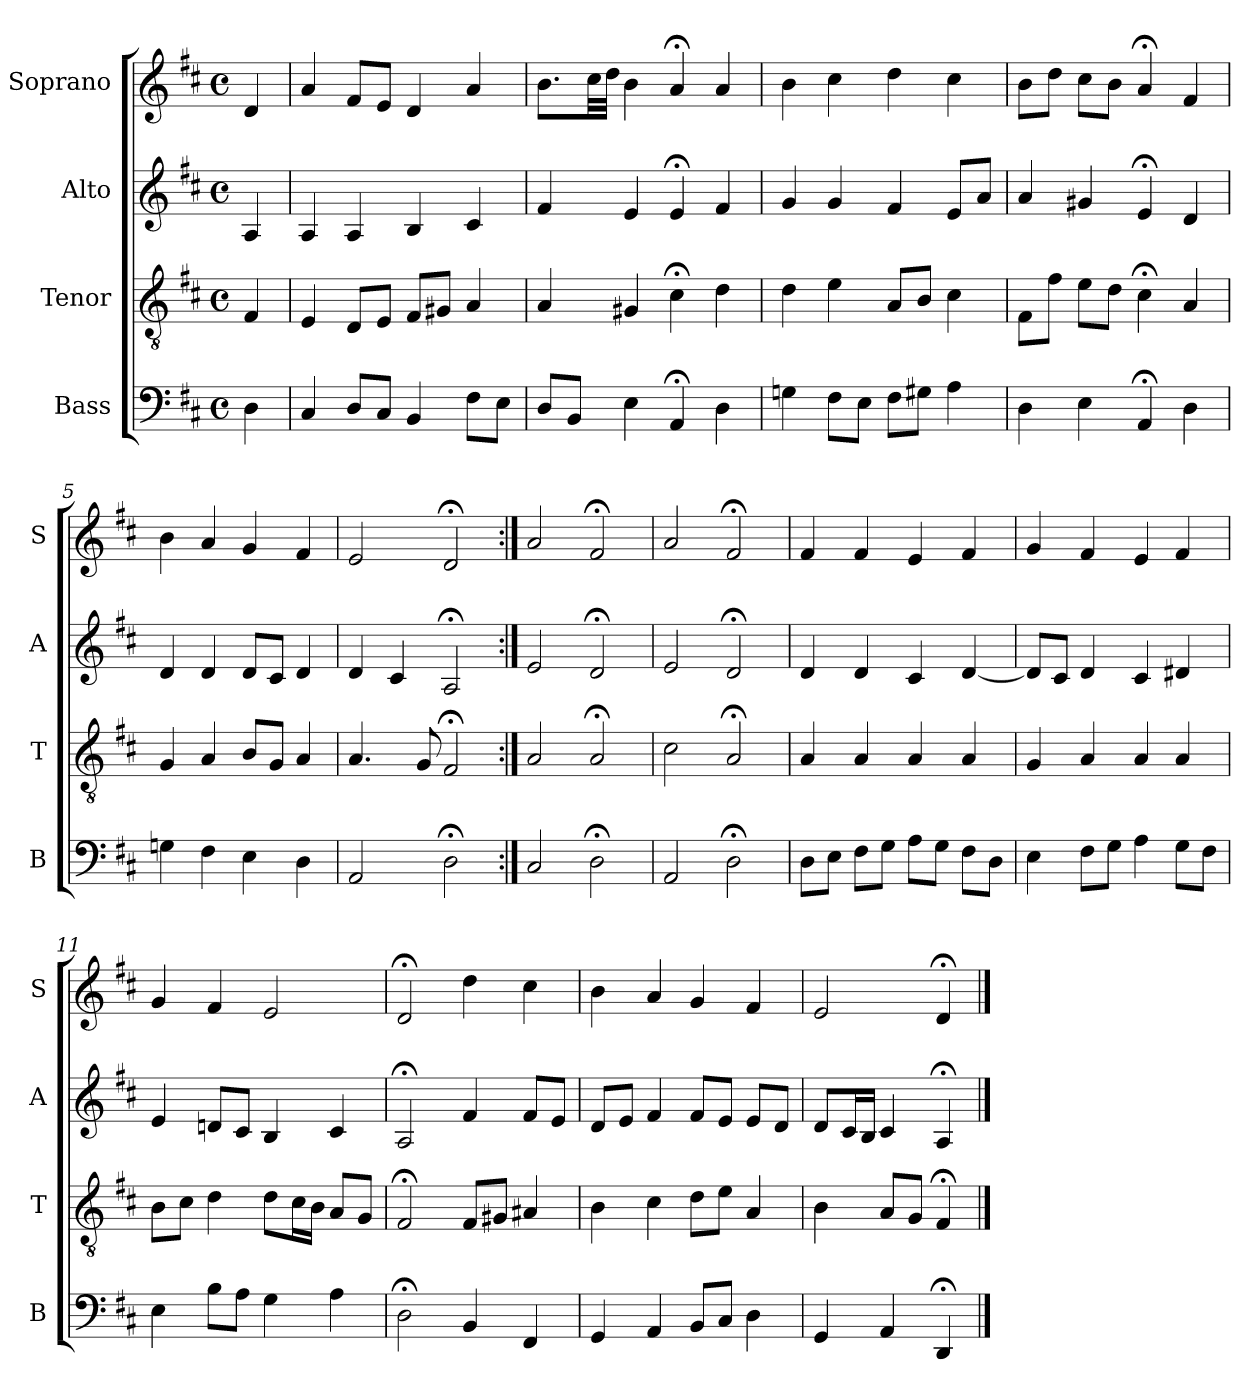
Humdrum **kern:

**kern	**kern	**kern	**kern
*part4	*part3	*part2	*part1
*staff4	*staff3	*staff2	*staff1
*I"Bass	*I"Tenor	*I"Alto	*I"Soprano
*I'B	*I'T	*I'A	*I'S
*clefF4	*clefGv2	*clefG2	*clefG2
*k[f#c#]	*k[f#c#]	*k[f#c#]	*k[f#c#]
*D:	*D:	*D:	*D:
*M4/4	*M4/4	*M4/4	*M4/4
*met(c)	*met(c)	*met(c)	*met(c)
*MM100	*MM100	*MM100	*MM100
=	=	=	=
4D	4F#	4A	4d
=1	=1	=1	=1
4C#	4E	4A	4a
8DL	8DL	4A	8f#L
8C#J	8EJ	.	8eJ
4BB	8F#L	4B	4d
.	8G#XJ	.	.
8F#L	4A	4c#	4a
8EJ	.	.	.
=2	=2	=2	=2
8DL	4A	4f#	8.bL
8BBJ	.	.	.
.	.	.	32cc#LL
.	.	.	32ddJJJ
4E	4G#X	4e	4b
4AA;<	4c#;<	4e;<	4a;<
4D	4d	4f#	4a
=3	=3	=3	=3
4Gn	4d	4g	4b
8F#L	4e	4g	4cc#
8EJ	.	.	.
8F#L	8AL	4f#	4dd
8G#XJ	8BJ	.	.
4A	4c#	8eL	4cc#
.	.	8aJ	.
=4	=4	=4	=4
4D	8F#L	4a	8bL
.	8f#J	.	8ddJ
4E	8eL	4g#X	8cc#L
.	8dJ	.	8bJ
4AA;<	4c#;<	4e;<	4a;<
4D	4A	4d	4f#
=5	=5	=5	=5
4Gn	4G	4d	4b
4F#	4A	4d	4a
4E	8BL	8dL	4g
.	8GJ	8c#J	.
4D	4A	4d	4f#
=6	=6	=6	=6
2AA	4.A	4d	2e
.	.	4c#	.
.	8G	.	.
2D;<	2F#;<	2A;<	2d;<
=7:|!	=7:|!	=7:|!	=7:|!
2C#	2A	2e	2a
2D;<	2A;<	2d;<	2f#;<
=8	=8	=8	=8
2AA	2c#	2e	2a
2D;<	2A;<	2d;<	2f#;<
=9	=9	=9	=9
8DL	4A	4d	4f#
8EJ	.	.	.
8F#L	4A	4d	4f#
8GJ	.	.	.
8AL	4A	4c#	4e
8GJ	.	.	.
8F#L	4A	[4d	4f#
8DJ	.	.	.
=10	=10	=10	=10
4E	4G	8dL]	4g
.	.	8c#J	.
8F#L	4A	4d	4f#
8GJ	.	.	.
4A	4A	4c#	4e
8GL	4A	4d#X	4f#
8F#J	.	.	.
=11	=11	=11	=11
4E	8BL	4e	4g
.	8c#J	.	.
8BL	4d	8dnL	4f#
8AJ	.	8c#J	.
4G	8dL	4B	2e
.	16c#L	.	.
.	16BJJ	.	.
4A	8AL	4c#	.
.	8GJ	.	.
=12	=12	=12	=12
2D;<i	2F#;<	2A;<i	2d;<
4BBi	8F#L	4f#i	4dd
.	8G#XJ	.	.
4FF#	4A#X	8f#L	4cc#
.	.	8eJ	.
=13	=13	=13	=13
4GG	4B	8dL	4b
.	.	8eJ	.
4AA	4c#	4f#	4a
8BBL	8dL	8f#L	4g
8C#J	8eJ	8eJ	.
4D	4A	8eL	4f#
.	.	8dJ	.
=14	=14	=14	=14
4GG	4B	8dL	2e
.	.	16c#L	.
.	.	16BJJ	.
4AA	8AL	4c#	.
.	8GJ	.	.
4DD;<	4F#;<	4A;<	4d;<
==	==	==	==
*-	*-	*-	*-
